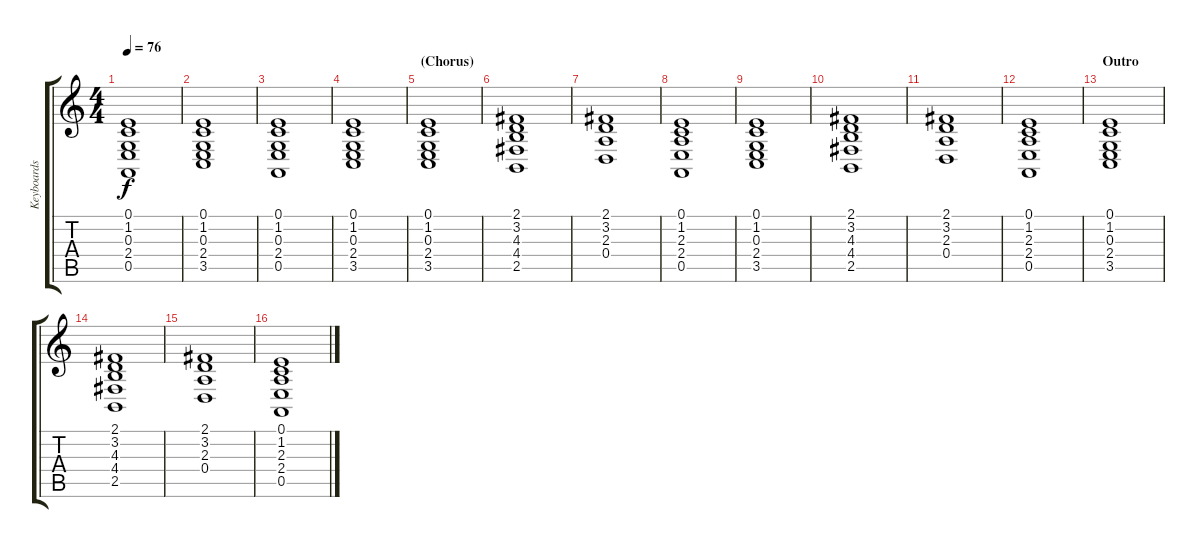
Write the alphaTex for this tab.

\track ("Keyboards 1" "Keyboards ") {instrument stringensemble1}
\staff {score tabs}
\tuning (E4 B3 G3 D3 A2 E2) {hide}
\ts (4 4)
\tempo 76
\clef g2
\ks c
(0.1 1.2 0.3 2.4 0.5).1{dy f} |
(0.1 1.2 0.3 2.4 3.5).1 |
(0.1 1.2 0.3 2.4 0.5).1 |
(0.1 1.2 0.3 2.4 3.5).1 |
\section ("" "(Chorus)")
(0.1 1.2 0.3 2.4 3.5).1{volume 6} |
(2.1 3.2 4.3 4.4 2.5).1 |
(2.1 3.2 2.3 0.4).1 |
(0.1 1.2 2.3 2.4 0.5).1 |
(0.1 1.2 0.3 2.4 3.5).1 |
(2.1 3.2 4.3 4.4 2.5).1 |
(2.1 3.2 2.3 0.4).1 |
(0.1 1.2 2.3 2.4 0.5).1 |
\section ("" "Outro")
(0.1 1.2 0.3 2.4 3.5).1{volume 9} |
(2.1 3.2 4.3 4.4 2.5).1 |
(2.1 3.2 2.3 0.4).1 |
(0.1 1.2 2.3 2.4 0.5).1
